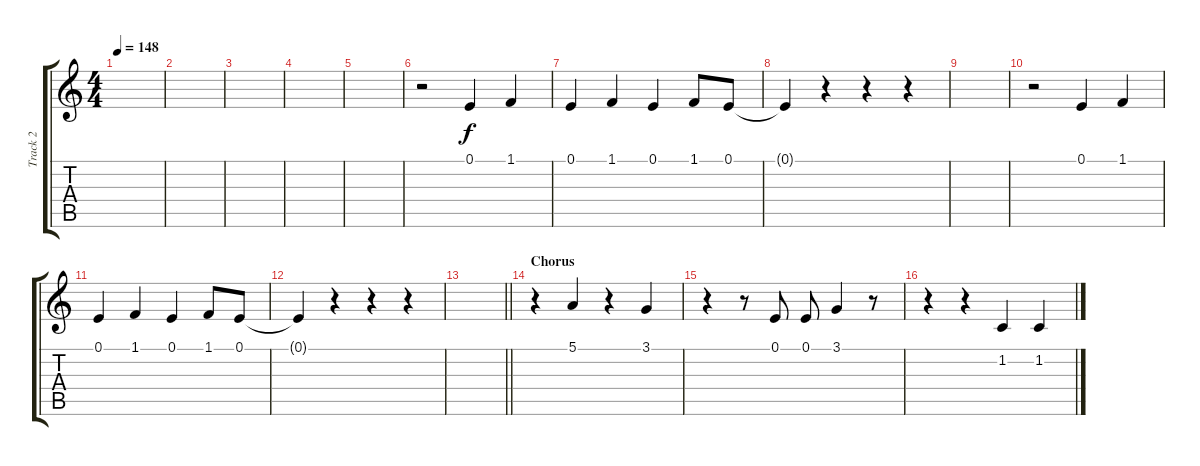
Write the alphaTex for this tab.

\track ("Track 2" "Track 2") {instrument lead5charang}
\staff {score tabs}
\tuning (E4 B3 G3 D3 A2 E2) {hide}
\ts (4 4)
\tempo 148
\clef g2
\ks c
|
|
|
|
|
r.2 0.1.4 1.1.4 |
0.1.4 1.1.4 0.1.4 1.1.8 0.1.8 |
0.1{t}.4 r.4 r.4 r.4 |
|
r.2 0.1.4 1.1.4 |
0.1.4 1.1.4 0.1.4 1.1.8 0.1.8 |
0.1{t}.4 r.4 r.4 r.4 |
\barLineRight lightlight
|
\section ("" "Chorus")
r.4 5.1.4 r.4 3.1.4 |
r.4 r.8 0.1.8 0.1.8 3.1.4 r.8 |
r.4 r.4 1.2.4 1.2.4
